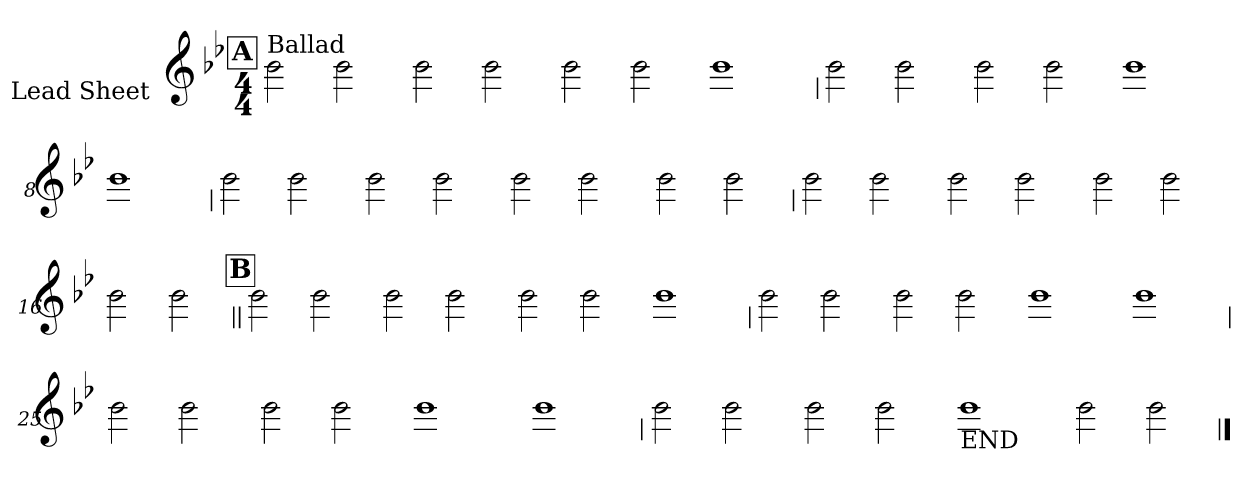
**kern
*part1
*staff1
*I"Lead Sheet
*stria0
*clefG2
*k[b-e-]
*B-:
*M4/4
!!LO:REH:place=s1:a:t=A
=1||
!LO:TX:a:t=Ballad
2b-
2b-
=2-
2b-
2b-
=3-
2b-
2b-
=4-
1b-
!!LO:LB:g=z
=5
2b-
2b-
=6-
2b-
2b-
=7-
1b-
=8-
1b-
!!LO:LB:g=z
=9
2b-
2b-
=10-
2b-
2b-
=11-
2b-
2b-
=12-
2b-
2b-
!!LO:LB:g=z
=13
2b-
2b-
=14-
2b-
2b-
=15-
2b-
2b-
=16-
2b-
2b-
!!LO:LB:g=z
!!LO:REH:place=s1:a:t=B
=17||
2b-
2b-
=18-
2b-
2b-
=19-
2b-
2b-
=20-
1b-
!!LO:LB:g=z
=21
2b-
2b-
=22-
2b-
2b-
=23-
1b-
=24-
1b-
!!LO:LB:g=z
=25
2b-
2b-
=26-
2b-
2b-
=27-
1b-
=28-
1b-
!!LO:LB:g=z
=29
2b-
2b-
=30-
2b-
2b-
=31-
!LO:TX:b:t=END
1b-
=32-
2b-
2b-
==
*-
